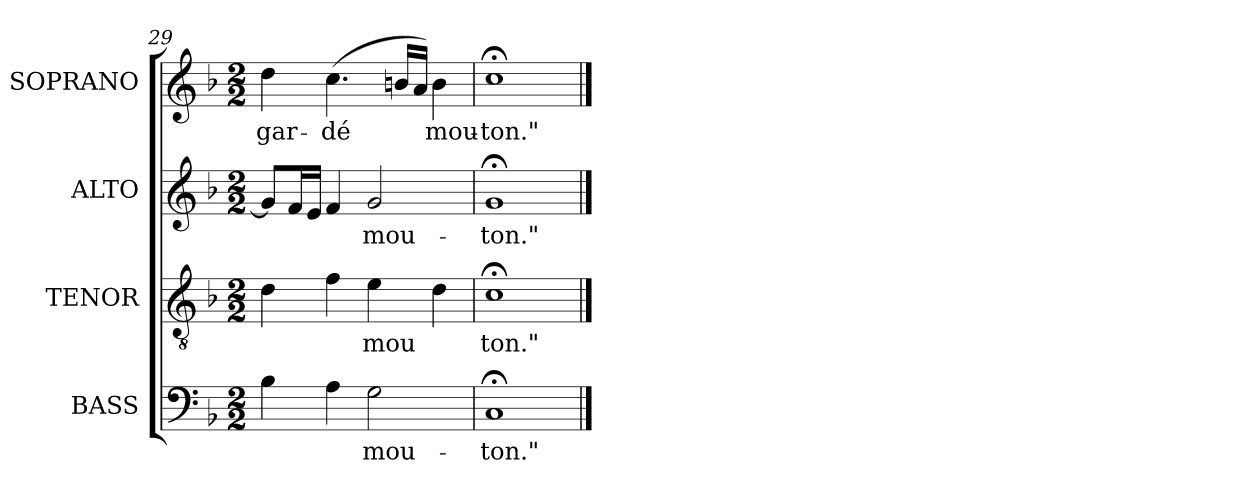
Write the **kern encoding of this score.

**kern	**text	**kern	**text	**kern	**text	**kern	**text
*part4	*part4	*part3	*part3	*part2	*part2	*part1	*part1
*staff4	*staff4	*staff3	*staff3	*staff2	*staff2	*staff1	*staff1
*I"BASS	*	*I"TENOR	*	*I"ALTO	*	*I"SOPRANO	*
*I'B.	*	*I'T.	*	*I'A.	*	*I'S.	*
*clefF4	*	*clefGv2	*	*clefG2	*	*clefG2	*
*	*	*ITrd7c12	*	*	*	*	*
*k[b-]	*	*k[b-]	*	*k[b-]	*	*k[b-]	*
*F:	*	*F:	*	*F:	*	*F:	*
*M2/2	*	*M2/2	*	*M2/2	*	*M2/2	*
=29	=29	=29	=29	=29	=29	=29	=29
!	!	!	!	!	!	!	!LO:LY:b:color=#000000
4B-i\	.	4Di\	.	8gi/L]	.	4ddi\	gar-
.	.	.	.	16fi/L	.	.	.
.	.	.	.	16ei/JJ	.	.	.
!	!	!	!	!	!	!	!LO:LY:b:color=#000000
4Ai\	.	4Fi\	.	4fi/	.	(4.cci\	-dé
!	!LO:LY:b:color=#000000	!	!	!	!	!	!
!	!	!	!LO:LY:b:color=#000000	!	!	!	!
!	!	!	!	!	!LO:LY:b:color=#000000	!	!
2Gi\	mou-	4Ei\	mou	2gi/	mou-	.	.
.	.	.	.	.	.	16bni/LL	.
.	.	.	.	.	.	16ai/JJ)	.
!	!	!	!	!	!	!	!LO:LY:b:color=#000000
.	.	4Di\	.	.	.	4bi\	mou-
=30	=30	=30	=30	=30	=30	=30	=30
!	!LO:LY:b:color=#000000	!	!	!	!	!	!
!	!	!	!LO:LY:b:color=#000000	!	!	!	!
!	!	!	!	!	!LO:LY:b:color=#000000	!	!
!	!	!	!	!	!	!	!LO:LY:b:color=#000000
1C;i	-ton."	1C;i	ton."	1g;i	-ton."	1cc;i	-ton."
==	==	==	==	==	==	==	==
*-	*-	*-	*-	*-	*-	*-	*-
